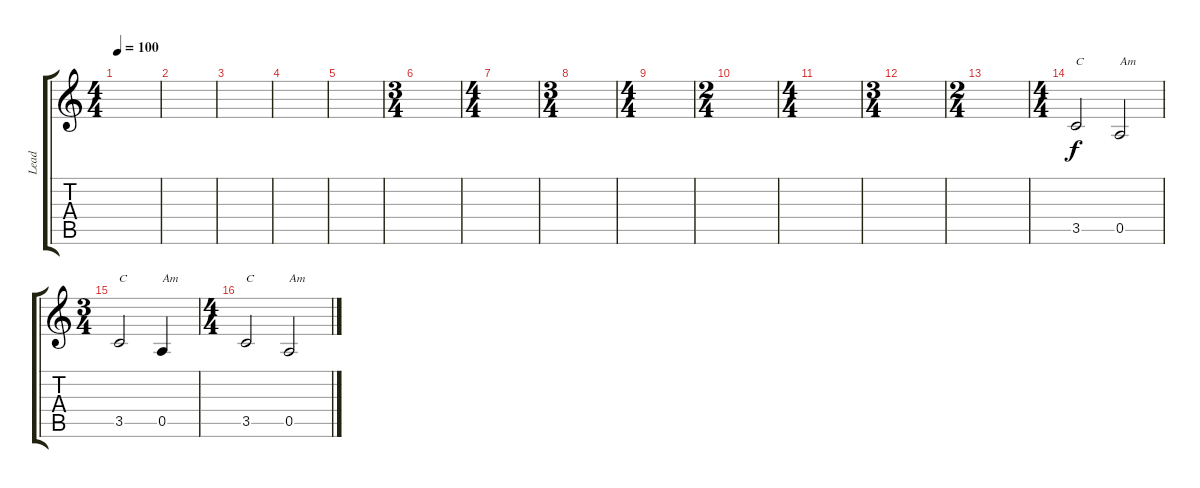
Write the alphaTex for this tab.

\track ("Lead" "Lead") {instrument distortionguitar}
\staff {score tabs}
\tuning (E4 B3 G3 D3 A2 E2) {hide}
\ts (4 4)
\tempo 100
\clef g2
\ks c
|
|
|
|
|
\ts (3 4)
|
\ts (4 4)
|
\ts (3 4)
|
\ts (4 4)
|
\ts (2 4)
|
\ts (4 4)
|
\ts (3 4)
|
\ts (2 4)
|
\ts (4 4)
3.5.2{txt "C" volume 3 balance 11} 0.5.2{txt "Am"} |
\ts (3 4)
3.5.2{txt "C"} 0.5.4{txt "Am"} |
\ts (4 4)
3.5.2{txt "C"} 0.5.2{txt "Am"}
